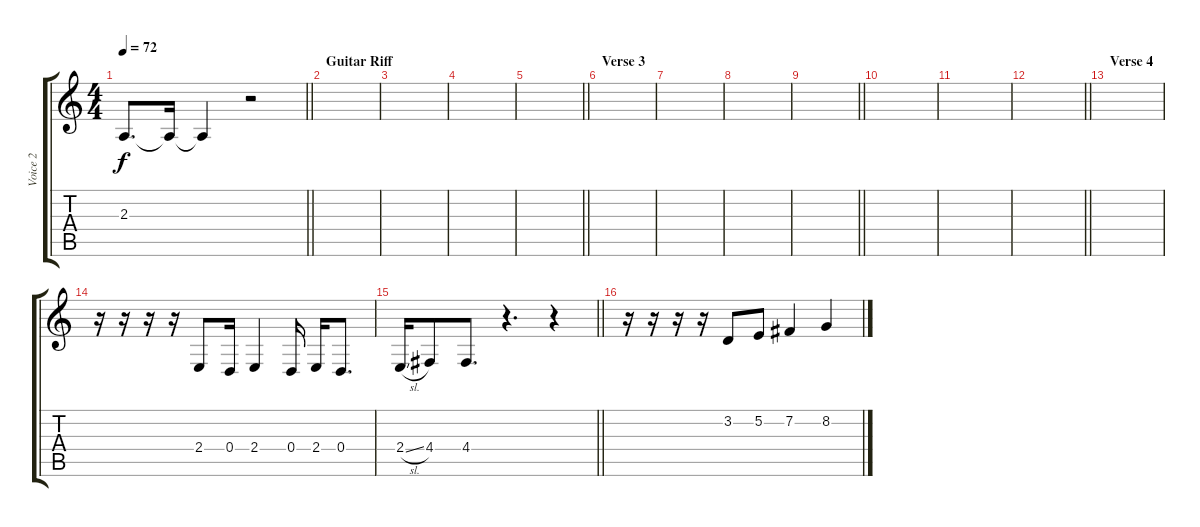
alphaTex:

\track ("Voice 2" "Voice 2") {instrument trumpet}
\staff {score tabs}
\tuning (E4 B3 G3 D3 A2 E2) {hide}
\ts (4 4)
\tempo 72
\clef g2
\barLineRight lightlight
\ks c
2.3{t}.8{d dy f} 2.3{t}.16 2.3{t}.4 r.2 |
\section ("" "Guitar Riff")
|
|
|
\barLineRight lightlight
|
\section ("" "Verse 3")
|
|
|
\barLineRight lightlight
|
|
|
\barLineRight lightlight
|
\section ("" "Verse 4")
|
r.16 r.16 r.16 r.16 2.4.8 0.4.16 2.4.4 0.4.16 2.4.16 0.4.8{d} |
\barLineRight lightlight
2.4{sl}.16 4.4.8 4.4.8{d} r.4{d} r.4 |
r.16 r.16 r.16 r.16 3.2.8 5.2.8 7.2.4 8.2.4
